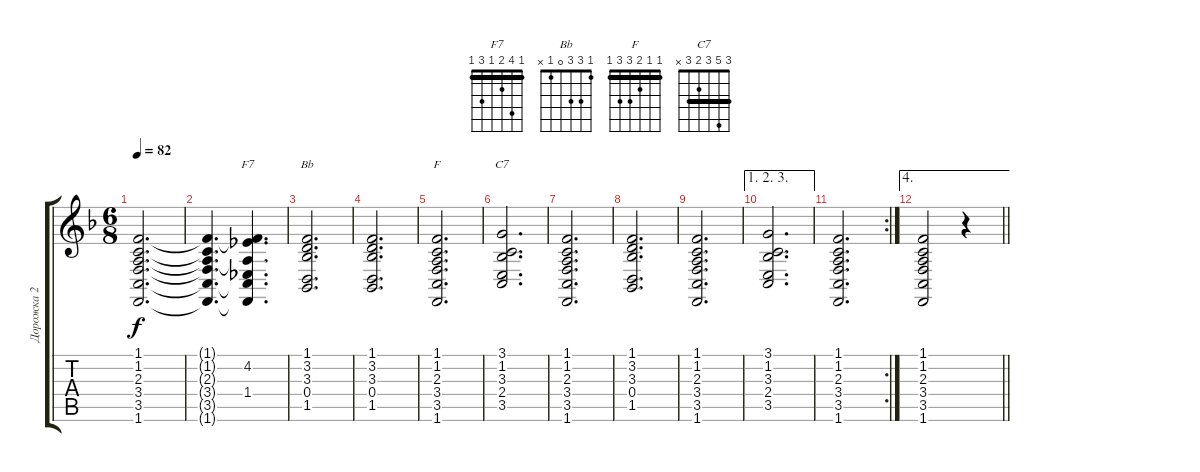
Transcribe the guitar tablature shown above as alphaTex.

\track ("Дорожка 2" "Дорожка 2") {instrument stringensemble1}
\staff {score tabs}
\tuning (E4 B3 G3 D3 A2 E2) {hide}
\chord ("F7" 1 4 2 1 3 1) {barre 1}
\chord ("Bb" 1 3 3 0 1 x)
\chord ("F" 1 1 2 3 3 1) {barre 1}
\chord ("C7" 3 5 3 2 3 x) {barre 3}
\ts (6 8)
\tempo 82
\clef g2
\ks f
(1.1{t} 1.2{t} 2.3{t} 3.4{t} 3.5{t} 1.6{t}).2{d dy f} |
(1.1{t} 1.2{t} 2.3{t} 3.4{t} 3.5{t} 1.6{t}).4{d} (1.1{t} 4.2 2.3{t} 1.4 3.5{t} 1.6{t}).4{d ch "F7"} |
(1.1 3.2 3.3 0.4 1.5).2{d ch "Bb"} |
(1.1 3.2 3.3 0.4 1.5).2{d} |
(1.1 1.2 2.3 3.4 3.5 1.6).2{d ch "F"} |
(3.1 1.2 3.3 2.4 3.5).2{d ch "C7"} |
(1.1 1.2 2.3 3.4 3.5 1.6).2{d} |
(1.1 3.2 3.3 0.4 1.5).2{d} |
(1.1 1.2 2.3 3.4 3.5 1.6).2{d} |
\ae (1 2 3)
(3.1 1.2 3.3 2.4 3.5).2{d} |
\rc 2
(1.1 1.2 2.3 3.4 3.5 1.6).2{d} |
\ae 4
\barLineRight lightlight
(1.1 1.2 2.3 3.4 3.5 1.6).2 r.4
